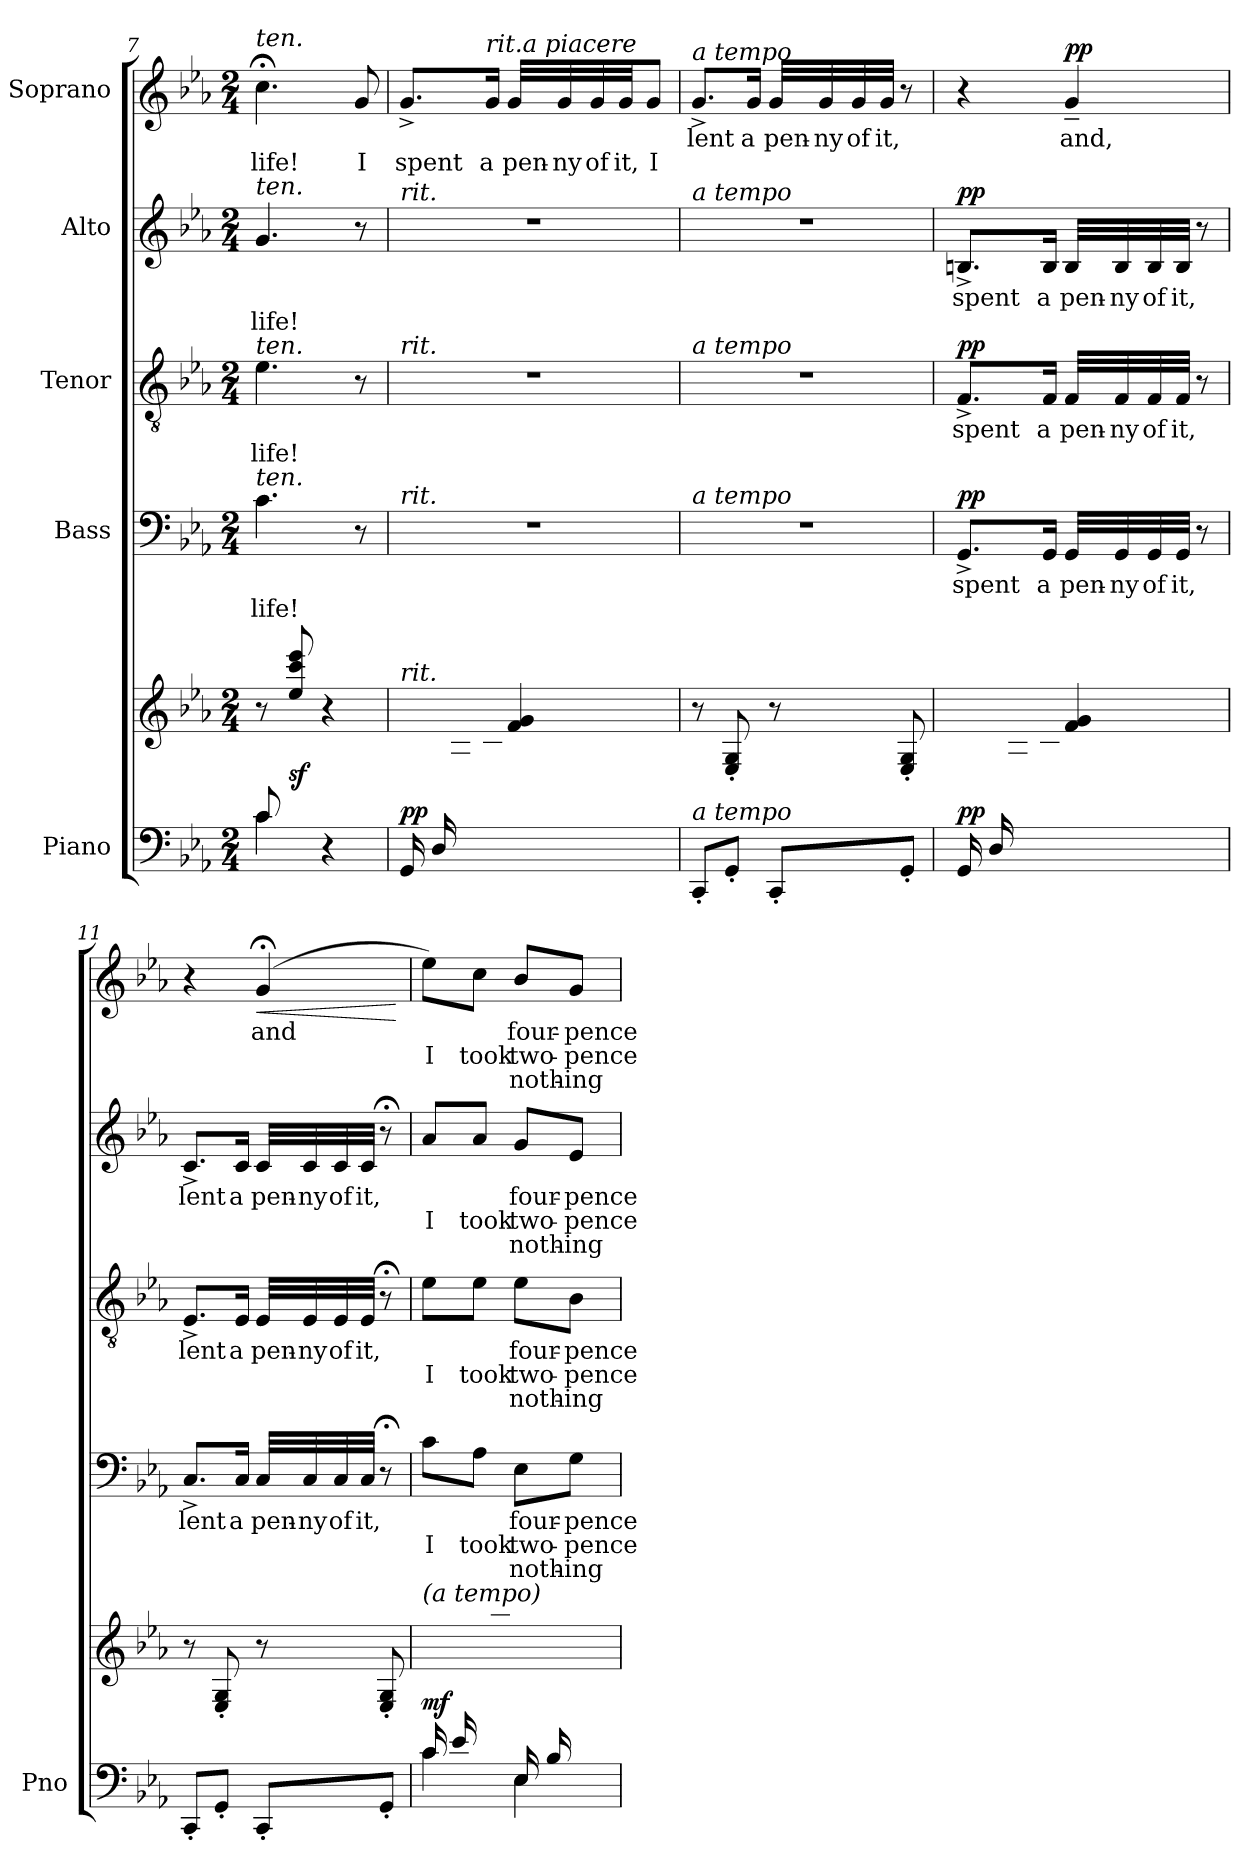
**kern	**kern	**dynam	**kern	**text	**text	**text	**dynam	**kern	**text	**text	**text	**dynam	**kern	**text	**text	**text	**dynam	**kern	**text	**text	**text	**dynam
*part5	*part5	*part5	*part4	*part4	*part4	*part4	*part4	*part3	*part3	*part3	*part3	*part3	*part2	*part2	*part2	*part2	*part2	*part1	*part1	*part1	*part1	*part1
*staff6	*staff5	*staff5/6	*staff4	*staff4	*staff4	*staff4	*staff4	*staff3	*staff3	*staff3	*staff3	*staff3	*staff2	*staff2	*staff2	*staff2	*staff2	*staff1	*staff1	*staff1	*staff1	*staff1
*I"Piano	*	*	*I"Bass	*	*	*	*	*I"Tenor	*	*	*	*	*I"Alto	*	*	*	*	*I"Soprano	*	*	*	*
*I'Pno	*	*	*	*	*	*	*	*	*	*	*	*	*	*	*	*	*	*	*	*	*	*
*clefF4	*clefG2	*	*clefF4	*	*	*	*	*clefGv2	*	*	*	*	*clefG2	*	*	*	*	*clefG2	*	*	*	*
*k[b-e-a-]	*k[b-e-a-]	*	*k[b-e-a-]	*	*	*	*	*k[b-e-a-]	*	*	*	*	*k[b-e-a-]	*	*	*	*	*k[b-e-a-]	*	*	*	*
*M2/4	*M2/4	*	*M2/4	*	*	*	*	*M2/4	*	*	*	*	*M2/4	*	*	*	*	*M2/4	*	*	*	*
=7	=7	=7	=7	=7	=7	=7	=7	=7	=7	=7	=7	=7	=7	=7	=7	=7	=7	=7	=7	=7	=7	=7
*^	*^	*	*	*	*	*	*	*	*	*	*	*	*	*	*	*	*	*	*	*	*	*
!	!	!	!	!	!	!	!	!	!	!	!	!	!	!	!	!	!	!	!	!LO:TX:a:i:t=ten.	!	!	!	!
!	!	!	!	!	!	!	!	!	!	!	!	!	!	!	!LO:TX:a:i:t=ten.	!	!	!	!	!	!	!	!	!
!	!	!	!	!	!	!	!	!	!	!LO:TX:a:i:t=ten.	!	!	!	!	!	!	!	!	!	!	!	!	!	!
!	!	!	!	!	!LO:TX:a:i:t=ten.	!	!	!	!	!	!	!	!	!	!	!	!	!	!	!	!	!	!	!
!	!	!	!	!	!	!	!LO:LY:b	!	!	!	!	!LO:LY:b	!	!	!	!	!LO:LY:b	!	!	!	!	!LO:LY:b	!	!
(<8c/L	4c\	8r	8ryy	.	4.c\	.	life!	.	.	4.e-\	.	life!	.	.	4.g/	.	life!	.	.	4.cc;<\	.	life!	.	.
!	!	!	!	!LO:DY:b	!	!	!	!	!	!	!	!	!	!	!	!	!	!	!	!	!	!	!	!
4.ryy	.	8ee-/ 8ccc/ 8eee-/	8g\' 8cc\'J)	sf	.	.	.	.	.	.	.	.	.	.	.	.	.	.	.	.	.	.	.	.
.	4r	4r	4ryy	.	.	.	.	.	.	.	.	.	.	.	.	.	.	.	.	.	.	.	.	.
!	!	!	!	!	!	!	!	!	!	!	!	!	!	!	!	!	!	!	!	!	!	!LO:LY:b	!	!
.	.	.	.	.	8r	.	.	.	.	8r	.	.	.	.	8r	.	.	.	.	8g/	.	I	.	.
*	*	*v	*v	*	*	*	*	*	*	*	*	*	*	*	*	*	*	*	*	*	*	*	*	*
=8	=8	=8	=8	=8	=8	=8	=8	=8	=8	=8	=8	=8	=8	=8	=8	=8	=8	=8	=8	=8	=8	=8	=8
!	!	!	!	!	!	!	!	!	!	!	!	!	!	!LO:TX:a:i:t=rit.	!	!	!	!	!	!	!	!	!
!	!	!	!	!	!	!	!	!	!LO:TX:a:i:t=rit.	!	!	!	!	!	!	!	!	!	!	!	!	!	!
!	!	!	!	!LO:TX:a:i:t=rit.	!	!	!	!	!	!	!	!	!	!	!	!	!	!	!	!	!	!	!
!	!	!LO:TX:a:i:t=rit.	!	!	!	!	!	!	!	!	!	!	!	!	!	!	!	!	!	!	!	!	!
!	!	!	!LO:DY:b	!	!	!	!	!	!	!	!	!	!	!	!	!	!	!	!	!	!LO:LY:b	!	!
(>16GG/LL	2ryy	8ryy	pp	2r	.	.	.	.	2r	.	.	.	.	2r	.	.	.	.	8.g^/L	.	spent	.	.
16D/	.	.	.	.	.	.	.	.	.	.	.	.	.	.	.	.	.	.	.	.	.	.	.
4.ryy	.	16G\	.	.	.	.	.	.	.	.	.	.	.	.	.	.	.	.	.	.	.	.	.
*	*	*	*	*	*	*	*	*	*	*	*	*	*	*	*	*	*	*	*MM72	*	*	*	*
!	!	!	!	!	!	!	!	!	!	!	!	!	!	!	!	!	!	!	!LO:TX:a:i:t=rit.a piacere	!	!	!	!
!	!	!	!	!	!	!	!	!	!	!	!	!	!	!	!	!	!	!	!	!	!LO:LY:b	!	!
.	.	16Bn\JJ	.	.	.	.	.	.	.	.	.	.	.	.	.	.	.	.	16g/Jk	.	a	.	.
!	!	!	!	!	!	!	!	!	!	!	!	!	!	!	!	!	!	!	!	!	!LO:LY:b	!	!
.	.	4f/ 4g/)	.	.	.	.	.	.	.	.	.	.	.	.	.	.	.	.	32g/LLL	.	pen-	.	.
!	!	!	!	!	!	!	!	!	!	!	!	!	!	!	!	!	!	!	!	!	!LO:LY:b	!	!
.	.	.	.	.	.	.	.	.	.	.	.	.	.	.	.	.	.	.	32g/	.	-ny	.	.
*	*	*	*	*	*	*	*	*	*	*	*	*	*	*	*	*	*	*	*MM62	*	*	*	*
!	!	!	!	!	!	!	!	!	!	!	!	!	!	!	!	!	!	!	!	!	!LO:LY:b	!	!
.	.	.	.	.	.	.	.	.	.	.	.	.	.	.	.	.	.	.	32g/	.	of	.	.
!	!	!	!	!	!	!	!	!	!	!	!	!	!	!	!	!	!	!	!	!	!LO:LY:b	!	!
.	.	.	.	.	.	.	.	.	.	.	.	.	.	.	.	.	.	.	32g/JJ	.	it,	.	.
!	!	!	!	!	!	!	!	!	!	!	!	!	!	!	!	!	!	!	!	!	!LO:LY:b	!	!
.	.	.	.	.	.	.	.	.	.	.	.	.	.	.	.	.	.	.	8g/J	.	I	.	.
*v	*v	*	*	*	*	*	*	*	*	*	*	*	*	*	*	*	*	*	*	*	*	*	*
!!LO:PB:g=z
=9	=9	=9	=9	=9	=9	=9	=9	=9	=9	=9	=9	=9	=9	=9	=9	=9	=9	=9	=9	=9	=9	=9
*	*	*	*	*	*	*	*	*	*	*	*	*	*	*	*	*	*	*MM82	*	*	*	*
!	!	!	!	!	!	!	!	!	!	!	!	!	!	!	!	!	!	!LO:TX:a:i:t=a tempo	!	!	!	!
!	!	!	!	!	!	!	!	!	!	!	!	!	!LO:TX:a:i:t=a tempo	!	!	!	!	!	!	!	!	!
!	!	!	!	!	!	!	!	!LO:TX:a:i:t=a tempo	!	!	!	!	!	!	!	!	!	!	!	!	!	!
!	!	!	!LO:TX:a:i:t=a tempo	!	!	!	!	!	!	!	!	!	!	!	!	!	!	!	!	!	!	!
!LO:TX:a:i:t=a tempo	!	!	!	!	!	!	!	!	!	!	!	!	!	!	!	!	!	!	!	!	!	!
!	!	!	!	!	!	!	!	!	!	!	!	!	!	!	!	!	!	!	!LO:LY:b	!	!	!
8CC'/L	8r	.	2r	.	.	.	.	2r	.	.	.	.	2r	.	.	.	.	8.g^/L	lent	.	.	.
8GG'/J	8E-/' 8G/'	.	.	.	.	.	.	.	.	.	.	.	.	.	.	.	.	.	.	.	.	.
!	!	!	!	!	!	!	!	!	!	!	!	!	!	!	!	!	!	!	!LO:LY:b	!	!	!
.	.	.	.	.	.	.	.	.	.	.	.	.	.	.	.	.	.	16g/Jk	a	.	.	.
!	!	!	!	!	!	!	!	!	!	!	!	!	!	!	!	!	!	!	!LO:LY:b	!	!	!
8CC'/L	8r	.	.	.	.	.	.	.	.	.	.	.	.	.	.	.	.	32g/LLL	pen-	.	.	.
!	!	!	!	!	!	!	!	!	!	!	!	!	!	!	!	!	!	!	!LO:LY:b	!	!	!
.	.	.	.	.	.	.	.	.	.	.	.	.	.	.	.	.	.	32g/	-ny	.	.	.
!	!	!	!	!	!	!	!	!	!	!	!	!	!	!	!	!	!	!	!LO:LY:b	!	!	!
.	.	.	.	.	.	.	.	.	.	.	.	.	.	.	.	.	.	32g/	of	.	.	.
!	!	!	!	!	!	!	!	!	!	!	!	!	!	!	!	!	!	!	!LO:LY:b	!	!	!
.	.	.	.	.	.	.	.	.	.	.	.	.	.	.	.	.	.	32g/JJJ	it,	.	.	.
8GG'/J	8E-/' 8G/'	.	.	.	.	.	.	.	.	.	.	.	.	.	.	.	.	8r	.	.	.	.
=10	=10	=10	=10	=10	=10	=10	=10	=10	=10	=10	=10	=10	=10	=10	=10	=10	=10	=10	=10	=10	=10	=10
*^	*	*	*	*	*	*	*	*	*	*	*	*	*	*	*	*	*	*	*	*	*	*
!	!	!	!LO:DY:b	!	!LO:LY:b	!	!	!LO:DY:a	!	!LO:LY:b	!	!	!LO:DY:a	!	!LO:LY:b	!	!	!LO:DY:a	!	!	!	!	!
(>16GG/LL	2ryy	8ryy	pp	8.GG^/L	spent	.	.	pp	8.F^/L	spent	.	.	pp	8.Bn^/L	spent	.	.	pp	4r	.	.	.	.
16D/	.	.	.	.	.	.	.	.	.	.	.	.	.	.	.	.	.	.	.	.	.	.	.
4.ryy	.	16G\	.	.	.	.	.	.	.	.	.	.	.	.	.	.	.	.	.	.	.	.	.
!	!	!	!	!	!LO:LY:b	!	!	!	!	!LO:LY:b	!	!	!	!	!LO:LY:b	!	!	!	!	!	!	!	!
.	.	16Bn\JJ	.	16GG/Jk	a	.	.	.	16F/Jk	a	.	.	.	16B/Jk	a	.	.	.	.	.	.	.	.
!	!	!	!	!	!LO:LY:b	!	!	!	!	!LO:LY:b	!	!	!	!	!LO:LY:b	!	!	!	!	!LO:LY:b	!	!	!LO:DY:a
.	.	4f/ 4g/)	.	32GG/LLL	pen-	.	.	.	32F/LLL	pen-	.	.	.	32B/LLL	pen-	.	.	.	4g~/	and,	.	.	pp
!	!	!	!	!	!LO:LY:b	!	!	!	!	!LO:LY:b	!	!	!	!	!LO:LY:b	!	!	!	!	!	!	!	!
.	.	.	.	32GG/	-ny	.	.	.	32F/	-ny	.	.	.	32B/	-ny	.	.	.	.	.	.	.	.
!	!	!	!	!	!LO:LY:b	!	!	!	!	!LO:LY:b	!	!	!	!	!LO:LY:b	!	!	!	!	!	!	!	!
.	.	.	.	32GG/	of	.	.	.	32F/	of	.	.	.	32B/	of	.	.	.	.	.	.	.	.
!	!	!	!	!	!LO:LY:b	!	!	!	!	!LO:LY:b	!	!	!	!	!LO:LY:b	!	!	!	!	!	!	!	!
.	.	.	.	32GG/JJJ	it,	.	.	.	32F/JJJ	it,	.	.	.	32B/JJJ	it,	.	.	.	.	.	.	.	.
.	.	.	.	8r	.	.	.	.	8r	.	.	.	.	8r	.	.	.	.	.	.	.	.	.
*v	*v	*	*	*	*	*	*	*	*	*	*	*	*	*	*	*	*	*	*	*	*	*	*
=11	=11	=11	=11	=11	=11	=11	=11	=11	=11	=11	=11	=11	=11	=11	=11	=11	=11	=11	=11	=11	=11	=11
!	!	!	!	!LO:LY:b	!	!	!	!	!LO:LY:b	!	!	!	!	!LO:LY:b	!	!	!	!	!	!	!	!
8CC'/L	8r	.	8.C^/L	lent	.	.	.	8.E-^/L	lent	.	.	.	8.c^/L	lent	.	.	.	4r	.	.	.	.
8GG'/J	8E-/' 8G/'	.	.	.	.	.	.	.	.	.	.	.	.	.	.	.	.	.	.	.	.	.
!	!	!	!	!LO:LY:b	!	!	!	!	!LO:LY:b	!	!	!	!	!LO:LY:b	!	!	!	!	!	!	!	!
.	.	.	16C/Jk	a	.	.	.	16E-/Jk	a	.	.	.	16c/Jk	a	.	.	.	.	.	.	.	.
!	!	!	!	!LO:LY:b	!	!	!	!	!LO:LY:b	!	!	!	!	!LO:LY:b	!	!	!	!	!LO:LY:b	!	!	!LO:HP:b
8CC'/L	8r	.	32C/LLL	pen-	.	.	.	32E-/LLL	pen-	.	.	.	32c/LLL	pen-	.	.	.	(>4g;</	and	.	.	<
!	!	!	!	!LO:LY:b	!	!	!	!	!LO:LY:b	!	!	!	!	!LO:LY:b	!	!	!	!	!	!	!	!
.	.	.	32C/	-ny	.	.	.	32E-/	-ny	.	.	.	32c/	-ny	.	.	.	.	.	.	.	.
!	!	!	!	!LO:LY:b	!	!	!	!	!LO:LY:b	!	!	!	!	!LO:LY:b	!	!	!	!	!	!	!	!
.	.	.	32C/	of	.	.	.	32E-/	of	.	.	.	32c/	of	.	.	.	.	.	.	.	.
!	!	!	!	!LO:LY:b	!	!	!	!	!LO:LY:b	!	!	!	!	!LO:LY:b	!	!	!	!	!	!	!	!
.	.	.	32C/JJJ	it,	.	.	.	32E-/JJJ	it,	.	.	.	32c/JJJ	it,	.	.	.	.	.	.	.	.
8GG'/J	8E-/' 8G/'	.	8r;<	.	.	.	.	8r;<	.	.	.	.	8r;<	.	.	.	.	.	.	.	.	.
.	.	.	.	.	.	.	.	.	.	.	.	.	.	.	.	.	.	.	.	.	.	[
!!LO:LB:g=z
=12	=12	=12	=12	=12	=12	=12	=12	=12	=12	=12	=12	=12	=12	=12	=12	=12	=12	=12	=12	=12	=12	=12
*^	*	*	*	*	*	*	*	*	*	*	*	*	*	*	*	*	*	*	*	*	*	*
!	!	!LO:TX:a:i:t=(a tempo)	!	!	!	!	!	!	!	!	!	!	!	!	!	!	!	!	!	!	!	!	!
!	!	!	!LO:DY:b	!	!	!LO:LY:b	!	!LO:DY:a	!	!	!LO:LY:b	!	!	!	!	!LO:LY:b	!	!	!	!	!LO:LY:b	!	!
!	!	!	!	!	!	!	!	!LO:DY:n=1:a	!	!	!	!	!LO:DY:a	!	!	!	!	!	!	!	!	!	!
!	!	!	!	!	!	!	!	!	!	!	!	!	!LO:DY:n=1:a	!	!	!	!	!LO:DY:a	!	!	!	!	!
!	!	!	!	!	!	!	!	!	!	!	!	!	!	!	!	!	!	!LO:DY:n=1:a	!	!	!	!	!LO:DY:a
!	!	!	!	!	!	!	!	!	!	!	!	!	!	!	!	!	!	!	!	!	!	!	!LO:DY:n=1:a
(>16c/LL	4c\	8ryy	mf	8c\L	.	I	.	f other-dynamics	8e-\L	.	I	.	f other-dynamics	8a-/L	.	I	.	f other-dynamics	8ee-\L)	.	I	.	f other-dynamics
16e-/	.	.	.	.	.	.	.	.	.	.	.	.	.	.	.	.	.	.	.	.	.	.	.
!	!	!	!	!	!	!LO:LY:b	!	!	!	!	!LO:LY:b	!	!	!	!	!LO:LY:b	!	!	!	!	!LO:LY:b	!	!
8ryy	.	16a-\	.	8A-\J	.	took	.	.	8e-\J	.	took	.	.	8a-/J	.	took	.	.	8cc\J	.	took	.	.
.	.	16ee-\ 16aa-\JJ)	.	.	.	.	.	.	.	.	.	.	.	.	.	.	.	.	.	.	.	.	.
!	!	!	!	!	!LO:LY:b	!LO:LY:b	!LO:LY:b	!	!	!LO:LY:b	!LO:LY:b	!LO:LY:b	!	!	!LO:LY:b	!LO:LY:b	!LO:LY:b	!	!	!LO:LY:b	!LO:LY:b	!LO:LY:b	!
(>16E-/LL	4E-\	8ryy	.	8E-\L	four-	two-	noth-	.	8e-\L	four-	two-	noth-	.	8g/L	four-	two-	noth-	.	8b-/L	four-	two-	noth-	.
16B-/	.	.	.	.	.	.	.	.	.	.	.	.	.	.	.	.	.	.	.	.	.	.	.
!	!	!	!	!	!LO:LY:b	!LO:LY:b	!LO:LY:b	!	!	!LO:LY:b	!LO:LY:b	!LO:LY:b	!	!	!LO:LY:b	!LO:LY:b	!LO:LY:b	!	!	!LO:LY:b	!LO:LY:b	!LO:LY:b	!
8ryy	.	16g\	.	8G\J	-pence	-pence	-ing	.	8B-\J	-pence	-pence	-ing	.	8e-/J	-pence	-pence	-ing	.	8g/J	-pence	-pence	-ing	.
.	.	16ee-\ 16gg\JJ)	.	.	.	.	.	.	.	.	.	.	.	.	.	.	.	.	.	.	.	.	.
*v	*v	*	*	*	*	*	*	*	*	*	*	*	*	*	*	*	*	*	*	*	*	*	*
=	=	=	=	=	=	=	=	=	=	=	=	=	=	=	=	=	=	=	=	=	=	=
*-	*-	*-	*-	*-	*-	*-	*-	*-	*-	*-	*-	*-	*-	*-	*-	*-	*-	*-	*-	*-	*-	*-
